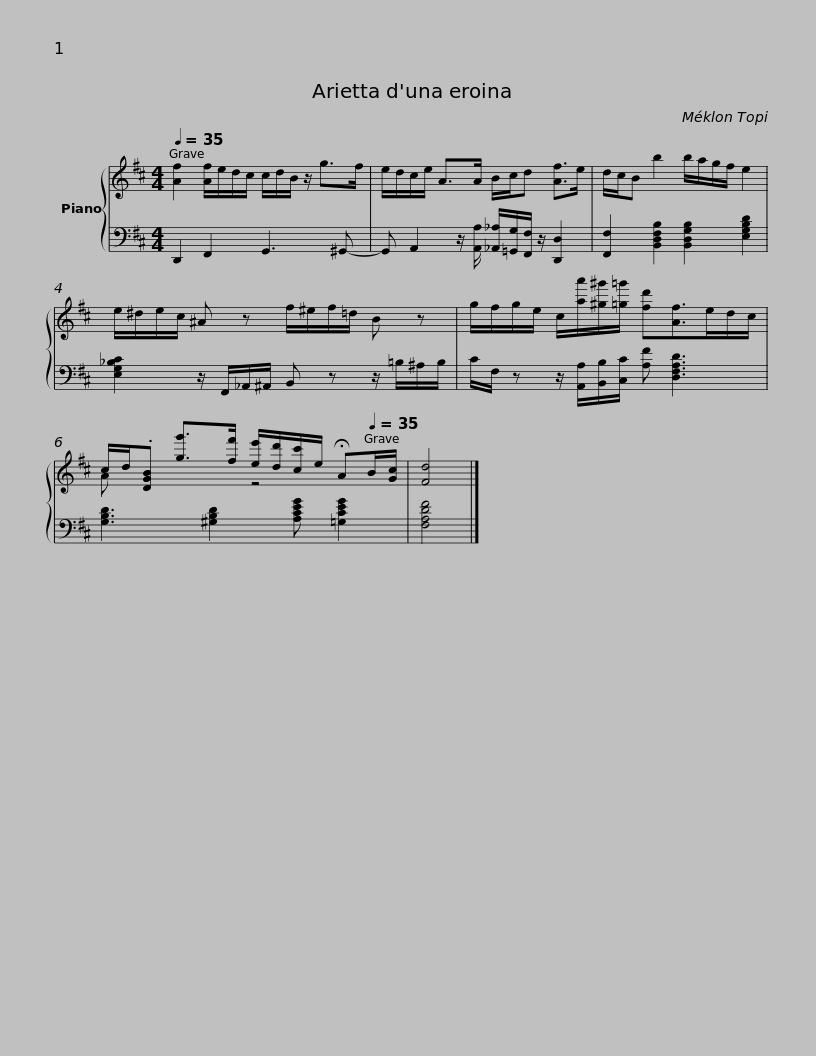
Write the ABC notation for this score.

X:1
%%score { ( 1 3 ) | 2 }
L:1/8
Q:1/4=35
M:4/4
I:linebreak $
K:D
V:1 treble
V:3 treble
V:2 bass
V:1
 [Af]2 [Af]/e/d/c/ c/d/B/ z/ g>f | e/d/c/e/ A>A B/c/d [Af]>e | d/c/B b2 b/a/g/f/ e2 |$ e/^d/e/c/ ^A z f/^e/f/=d/ B z | g/f/g/e/ c/[aa']/[^g^g']/[=g=g']/ [fd'][Af]>ed/c/ |$ %5
 c/d/.[DGB] [gg']>[ff'] [ee']/[dd']/[cc']/e/[Q:1/4=20] !fermata!A[Q:1/4=35]B/[Gc]/ | [Fd]4 |] %7
V:2
 D,,2 F,,2 G,,3 ^G,,- | G,, A,,2 z/ [A,,A,]/ [_A,,_A,]/[=G,,G,]/[F,,F,]/ z/ [D,,D,]2 | [F,,F,]2 [B,,D,F,B,]2 [B,,D,G,B,]2 [E,G,B,D]2 |$ [E,G,_B,C]2 z/ F,,/_A,,/^A,,/ B,, z z/ =B,/^A,/B,/ | C/F,/ z z/ [A,,A,]/[B,,B,]/[C,C]/ [A,F] [D,F,A,D]3 |$ %5
 [G,B,D]3 [^G,B,D]2 [A,CEG] [=G,CEG]2 | [F,A,DF]4 |] %7
V:3
 x8 | x8 | x8 |$ x8 | x8 |$ %5
 A x3 z4 | x4 |] %7
